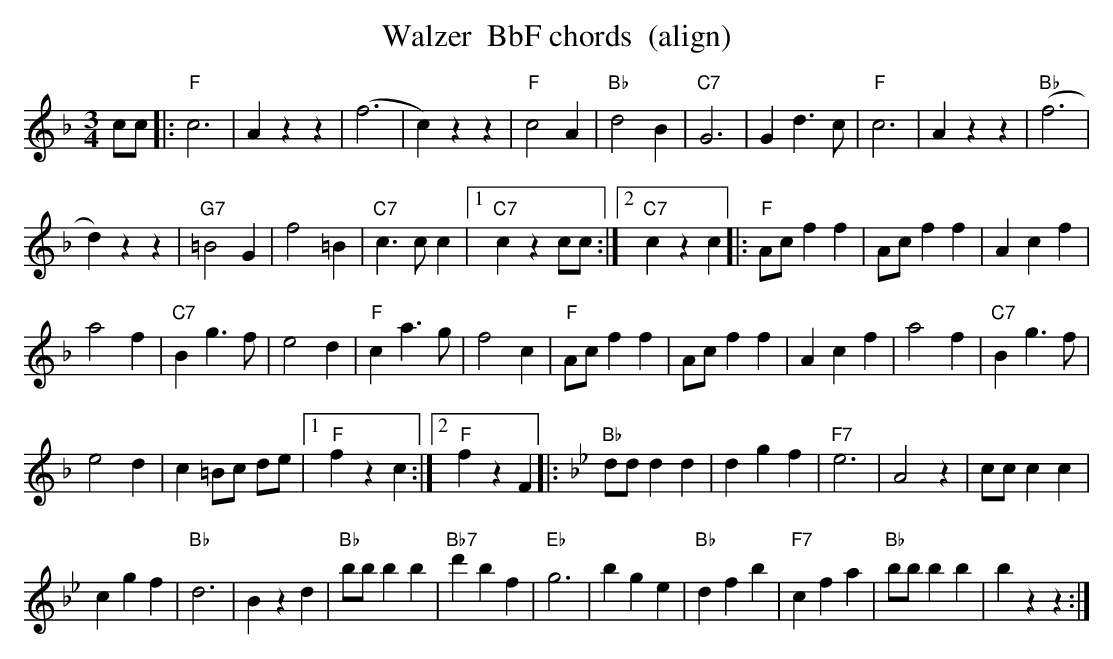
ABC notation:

X:1
T: Walzer  BbF chords  (align)
M:3/4
L:1/4
K:F %%MIDI gchordon
c/c/ |: "F"c3 | Azz | (f3 | c)zz | "F"c2A | "Bb"d2B | "C7"G3 | Gd>c | \
"F"c3 | Azz | "Bb"(f3 |
 d)zz | "G7"=B2G | f2=B | "C7"c>cc |1 "C7"czc/c/ :|2 "C7"czc   \
|: "F"A/c/ff | A/c/ff | Acf |
 a2f | "C7"Bg>f | e2d | "F"ca>g | f2c | \
 "F"A/c/ff | A/c/ff | Acf | a2f | "C7"Bg>f |
 e2d | c =B/c/ d/e/ |1 "F"fzc :|2 \
"F"fzF |: [K:Bb] "Bb"d/d/dd | dgf | "F7"e3 | A2z | c/c/c c |
 cgf | "Bb"d3 | Bzd | \
"Bb"b/b/bb | "Bb7"d'bf | "Eb"g3 | bge | "Bb"dfb | "F7"cfa | "Bb"b/b/bb | bzz :|
